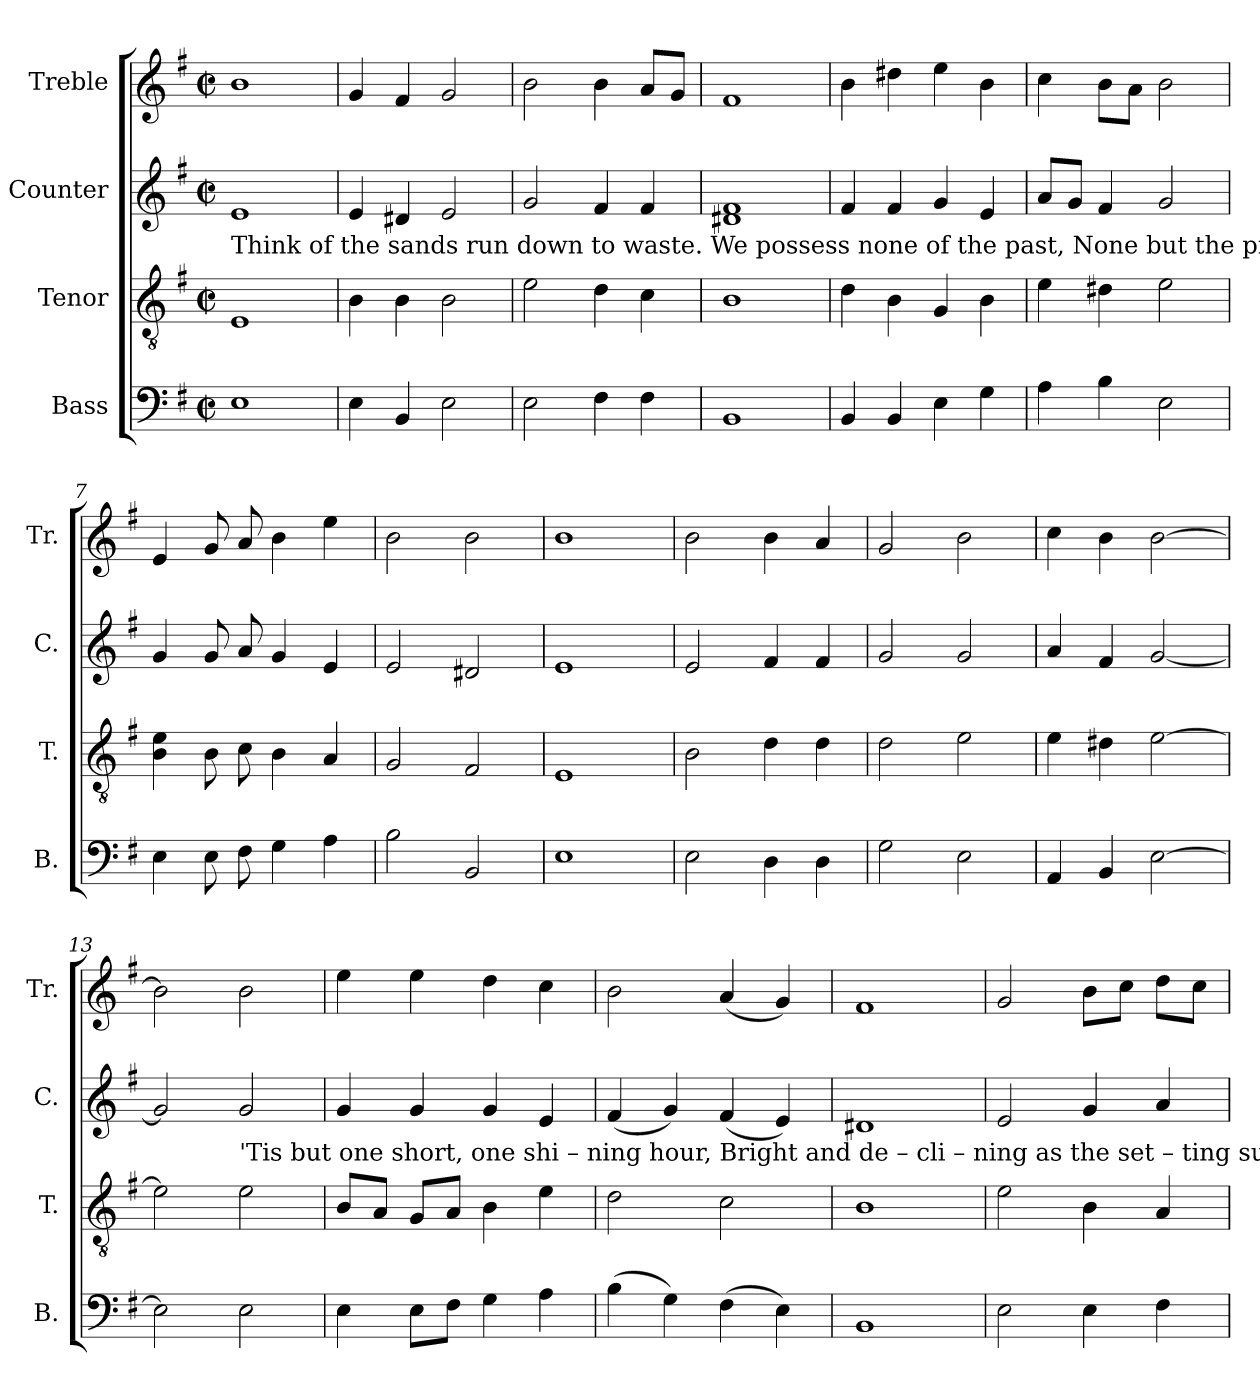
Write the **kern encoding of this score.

**kern	**kern	**kern	**kern
*part4	*part3	*part2	*part1
*staff4	*staff3	*staff2	*staff1
*I"Bass	*I"Tenor	*I"Counter	*I"Treble
*I'B.	*I'T.	*I'C.	*I'Tr.
*clefF4	*clefGv2	*clefG2	*clefG2
*k[f#]	*k[f#]	*k[f#]	*k[f#]
*M2/2	*M2/2	*M2/2	*M2/2
*met(c|)	*met(c|)	*met(c|)	*met(c|)
*MM100	*MM100	*MM100	*MM100
=1	=1	=1	=1
!	!	!LO:TX:b:t=Think of the sands run down to  waste.  We  possess  none of the past,  None but the present is our own;  Grace is not placed within our power,	!
1E	1E	1e	1b
=2	=2	=2	=2
4E\	4B\	4e/	4g/
4BB/	4B\	4d#X/	4f#/
2E\	2B\	2e/	2g/
=3	=3	=3	=3
2E\	2e\	2g/	2b\
4F#\	4d\	4f#/	4b\
4F#\	4c\	4f#/	8a/L
.	.	.	8g/J
=4	=4	=4	=4
1BB	1B	1d#X 1f#	1f#
=5	=5	=5	=5
4BB/	4d\	4f#/	4b\
4BB/	4B\	4f#/	4dd#X\
4E\	4G/	4g/	4ee\
4G\	4B\	4e/	4b\
=6	=6	=6	=6
4A\	4e\	8a/L	4cc\
.	.	8g/J	.
4B\	4d#X\	4f#/	8b\L
.	.	.	8a\J
2E\	2e\	2g/	2b\
=7	=7	=7	=7
4E\	4B\ 4e\	4g/	4e/
8E\	8B\	8g/	8g/
8F#\	8c\	8a/	8a/
4G\	4B\	4g/	4b\
4A\	4A/	4e/	4ee\
=8	=8	=8	=8
2B\	2G/	2e/	2b\
2BB/	2F#/	2d#X/	2b\
=9	=9	=9	=9
1E	1E	1e	1b
=10	=10	=10	=10
2E\	2B\	2e/	2b\
4D\	4d\	4f#/	4b\
4D\	4d\	4f#/	4a/
=11	=11	=11	=11
2G\	2d\	2g/	2g/
2E\	2e\	2g/	2b\
=12	=12	=12	=12
4AA/	4e\	4a/	4cc\
4BB/	4d#X\	4f#/	4b\
[2E\	[2e\	[2g/	[2b\
!!LO:LB:g=z
=13	=13	=13	=13
2E\]	2e\]	2g/]	2b\]
!	!	!LO:TX:b:t='Tis  but  one  short, one  shi  –  ning    hour,   Bright  and  de  –  cli  – ning   as  the   set   –   ting   sun.	!
2E\	2e\	2g/	2b\
=14	=14	=14	=14
4E\	8B/L	4g/	4ee\
.	8A/J	.	.
8E\L	8G/L	4g/	4ee\
8F#\J	8A/J	.	.
4G\	4B\	4g/	4dd\
4A\	4e\	4e/	4cc\
=15	=15	=15	=15
(>4B\	2d\	(<4f#/	2b\
4G\)	.	4g/)	.
(>4F#\	2c\	(<4f#/	(<4a/
4E\)	.	4e/)	4g/)
=16	=16	=16	=16
1BB	1B	1d#X	1f#
=17	=17	=17	=17
2E\	2e\	2e/	2g/
4E\	4B\	4g/	8b\L
.	.	.	8cc\J
4F#\	4A/	4a/	8dd\L
.	.	.	8cc\J
=	=	=	=
*-	*-	*-	*-
